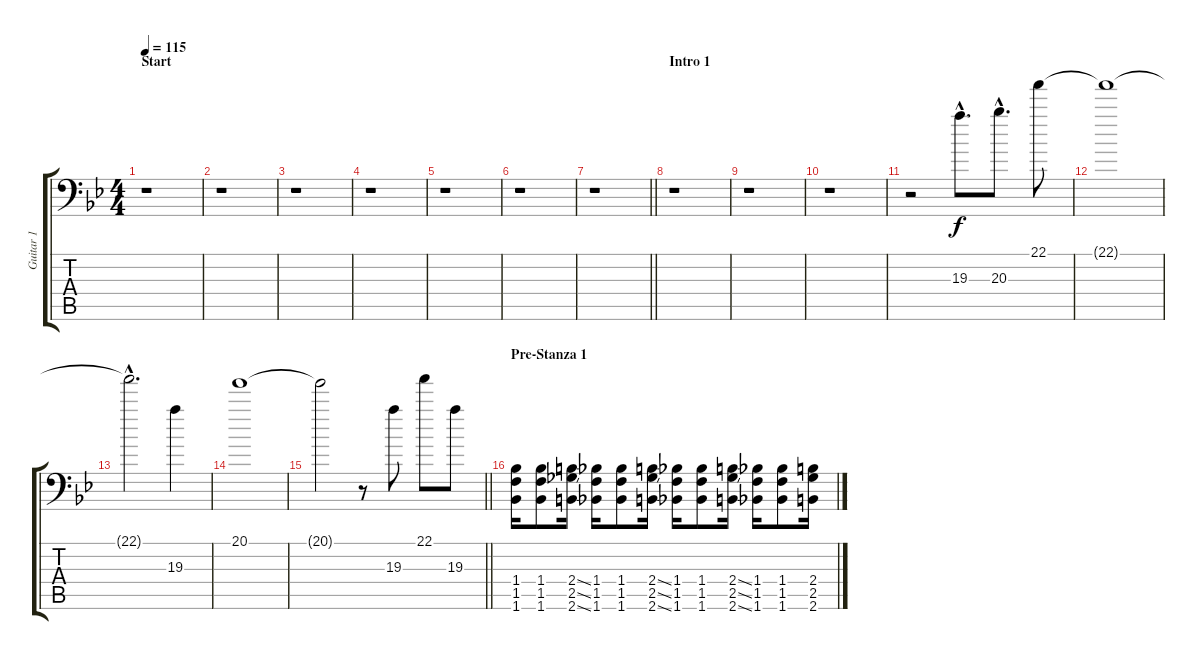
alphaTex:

\track ("Guitar 1" "Guitar 1") {instrument distortionguitar}
\staff {score tabs}
\tuning (B3 G3 D3 A2 E2 A1) {hide}
\ts (4 4)
\section ("" "Start")
\tempo 115
\clef f4
\ks bb
r.1{dy f instrument distortionguitar} |
r.1 |
r.1 |
r.1 |
r.1 |
r.1 |
\barLineRight lightlight
r.1 |
\section ("" "Intro 1")
r.1 |
r.1 |
r.1 |
r.2 19.3{hac}.8{d} 20.3{hac}.8{d} 22.1.8 |
22.1{t}.1 |
22.1{hac t}.2{d} 19.3.4 |
20.1.1 |
\barLineRight lightlight
20.1{t}.2 r.8 19.3.8 22.1.8 19.3.8 |
\section ("" "Pre-Stanza 1")
(1.4 1.5 1.6).16 (1.4 1.5 1.6).8 (2.4{ss} 2.5{ss} 2.6{ss}).16 (1.4 1.5 1.6).16 (1.4 1.5 1.6).8 (2.4{ss} 2.5{ss} 2.6{ss}).16 (1.4 1.5 1.6).16 (1.4 1.5 1.6).8 (2.4{ss} 2.5{ss} 2.6{ss}).16 (1.4 1.5 1.6).16 (1.4 1.5 1.6).8 (2.4{ss} 2.5{ss} 2.6{ss}).16
